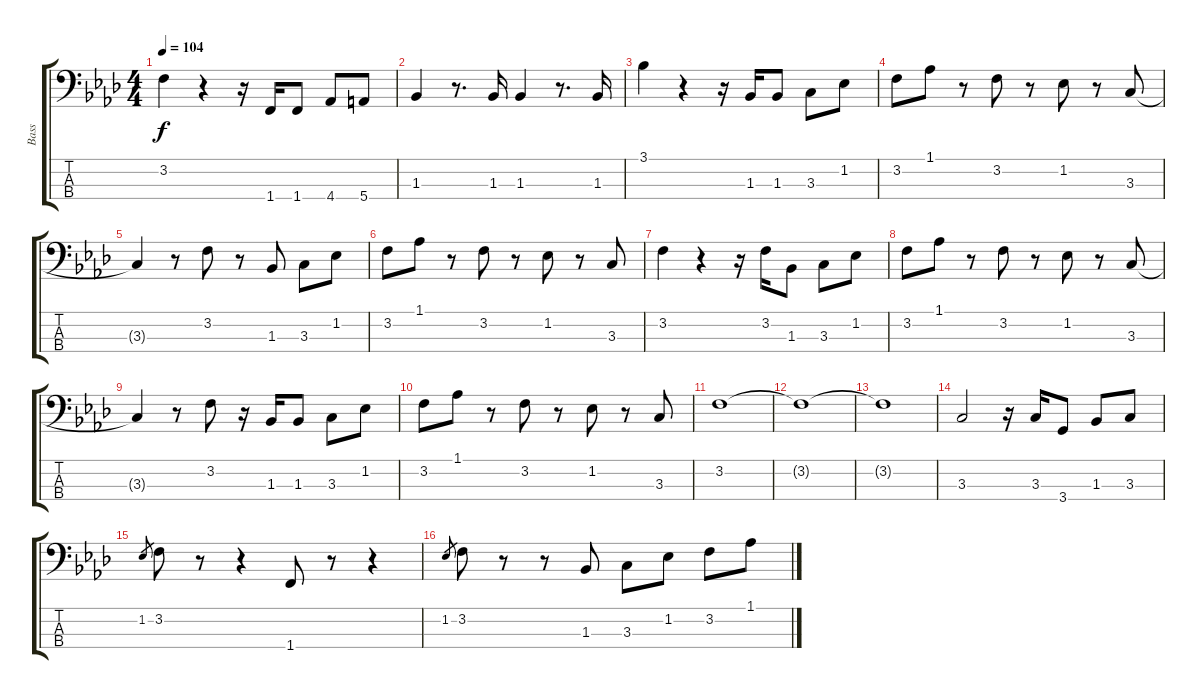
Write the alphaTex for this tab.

\track ("Bass" "Bass") {instrument synthbass1}
\staff {score tabs}
\tuning (G2 D2 A1 E1) {hide}
\ts (4 4)
\tempo 104
\clef f4
\ks ab
3.2.4{dy f} r.4 r.16 1.4.16 1.4.8 4.4.8 5.4.8 |
1.3.4 r.8{d} 1.3.16 1.3.4 r.8{d} 1.3.16 |
3.1.4 r.4 r.16 1.3.16 1.3.8 3.3.8 1.2.8 |
3.2.8 1.1.8 r.8 3.2.8 r.8 1.2.8 r.8 3.3.8 |
3.3{t}.4 r.8 3.2.8 r.8 1.3.8 3.3.8 1.2.8 |
3.2.8 1.1.8 r.8 3.2.8 r.8 1.2.8 r.8 3.3.8 |
3.2.4 r.4 r.16 3.2.16 1.3.8 3.3.8 1.2.8 |
3.2.8 1.1.8 r.8 3.2.8 r.8 1.2.8 r.8 3.3.8 |
3.3{t}.4 r.8 3.2.8 r.16 1.3.16 1.3.8 3.3.8 1.2.8 |
3.2.8 1.1.8 r.8 3.2.8 r.8 1.2.8 r.8 3.3.8 |
3.2.1 |
3.2{t}.1 |
3.2{t}.1 |
3.3.2 r.16 3.3.16 3.4.8 1.3.8 3.3.8 |
1.2.8{gr} 3.2.8 r.8 r.4 1.4.8 r.8 r.4 |
1.2.8{gr} 3.2.8 r.8 r.8 1.3.8 3.3.8 1.2.8 3.2.8 1.1.8
